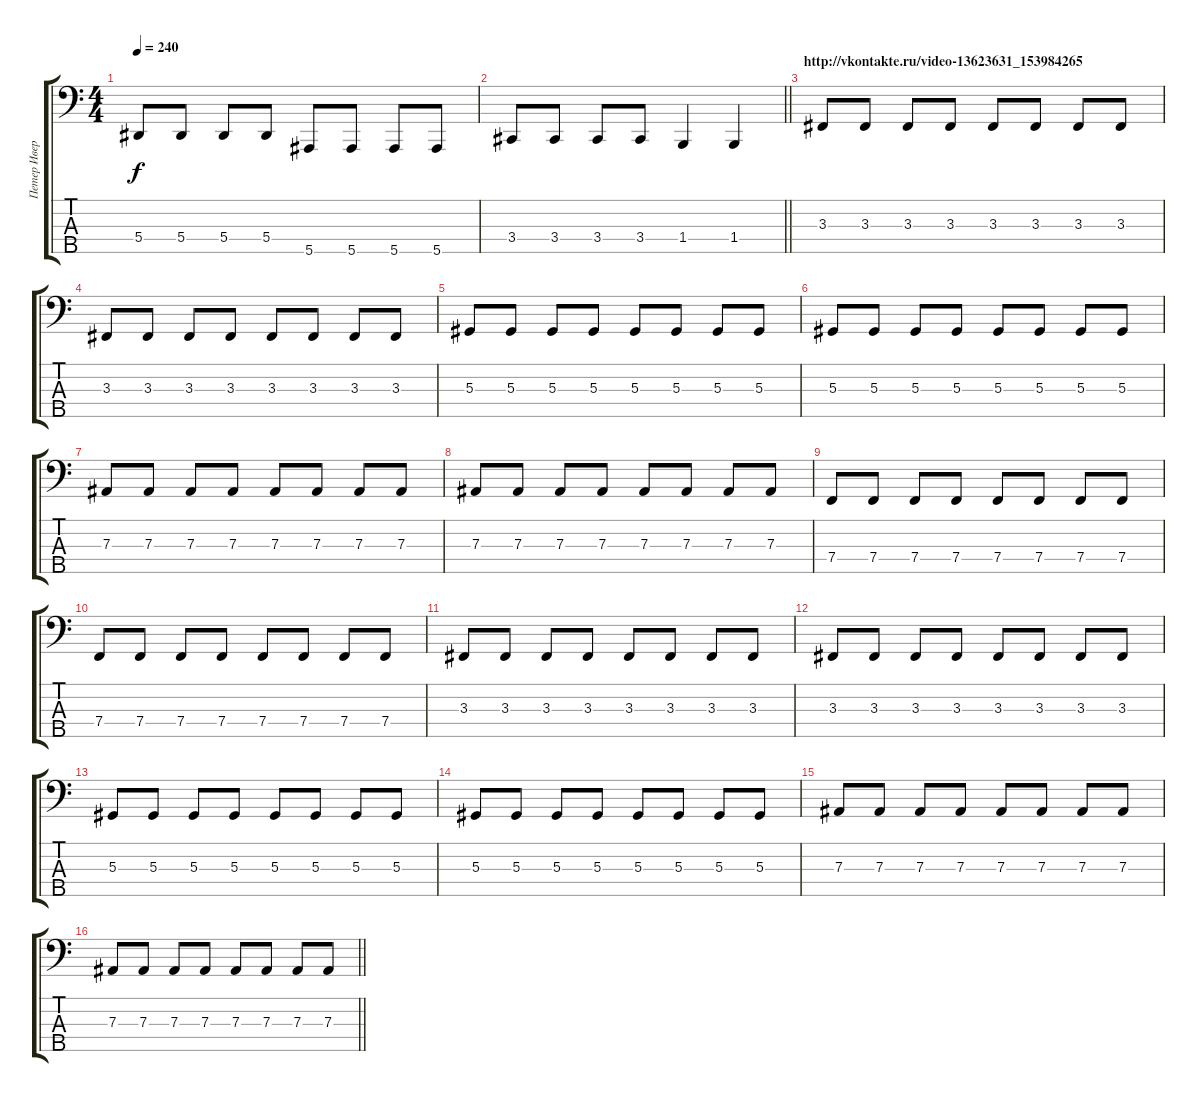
\track ("Петер Иверс" "Петер Ивер") {instrument electricbassfinger}
\staff {score tabs}
\tuning (Db2 Ab1 Eb1 Bb0 F0) {hide}
\ts (4 4)
\tempo 240
\clef f4
\ks c
5.4.8{dy f} 5.4.8 5.4.8 5.4.8 5.5.8 5.5.8 5.5.8 5.5.8 |
\barLineRight lightlight
3.4.8 3.4.8 3.4.8 3.4.8 1.4.4 1.4.4 |
\section ("" "http://vkontakte.ru/video-13623631_153984265")
3.3.8 3.3.8 3.3.8 3.3.8 3.3.8 3.3.8 3.3.8 3.3.8 |
3.3.8 3.3.8 3.3.8 3.3.8 3.3.8 3.3.8 3.3.8 3.3.8 |
5.3.8 5.3.8 5.3.8 5.3.8 5.3.8 5.3.8 5.3.8 5.3.8 |
5.3.8 5.3.8 5.3.8 5.3.8 5.3.8 5.3.8 5.3.8 5.3.8 |
7.3.8 7.3.8 7.3.8 7.3.8 7.3.8 7.3.8 7.3.8 7.3.8 |
7.3.8 7.3.8 7.3.8 7.3.8 7.3.8 7.3.8 7.3.8 7.3.8 |
7.4.8 7.4.8 7.4.8 7.4.8 7.4.8 7.4.8 7.4.8 7.4.8 |
7.4.8 7.4.8 7.4.8 7.4.8 7.4.8 7.4.8 7.4.8 7.4.8 |
3.3.8 3.3.8 3.3.8 3.3.8 3.3.8 3.3.8 3.3.8 3.3.8 |
3.3.8 3.3.8 3.3.8 3.3.8 3.3.8 3.3.8 3.3.8 3.3.8 |
5.3.8 5.3.8 5.3.8 5.3.8 5.3.8 5.3.8 5.3.8 5.3.8 |
5.3.8 5.3.8 5.3.8 5.3.8 5.3.8 5.3.8 5.3.8 5.3.8 |
7.3.8 7.3.8 7.3.8 7.3.8 7.3.8 7.3.8 7.3.8 7.3.8 |
\barLineRight lightlight
7.3.8 7.3.8 7.3.8 7.3.8 7.3.8 7.3.8 7.3.8 7.3.8
